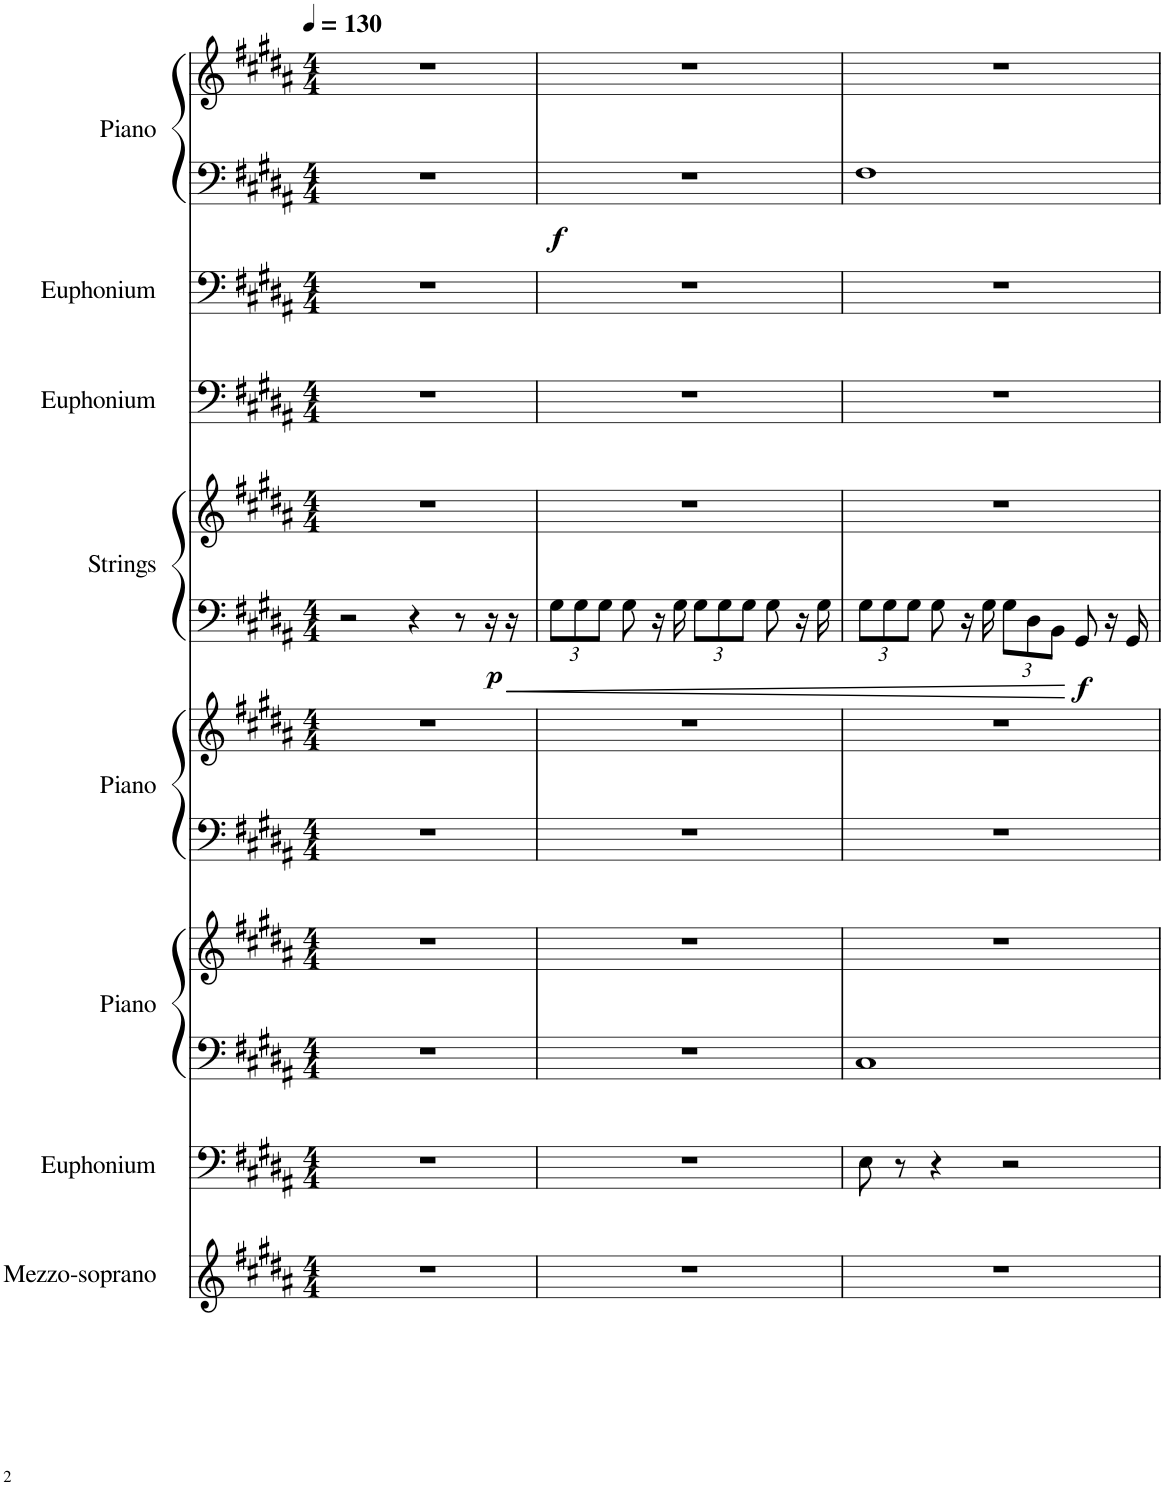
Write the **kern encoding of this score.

**kern	**kern	**kern	**kern	**kern	**kern	**kern	**kern	**dynam	**kern	**kern	**kern	**kern	**dynam
*part8	*part7	*part6	*part6	*part5	*part5	*part4	*part4	*part4	*part3	*part2	*part1	*part1	*part1
*staff12	*staff11	*staff10	*staff9	*staff8	*staff7	*staff6	*staff5	*staff5/6	*staff4	*staff3	*staff2	*staff1	*staff1/2
*I"Mezzo-soprano	*I"Euphonium	*I"Piano	*	*I"Piano	*	*I"Strings	*	*	*I"Euphonium	*I"Euphonium	*I"Piano	*	*
*I'Mzs.	*I'Euph.	*I'Pno.	*	*I'Pno.	*	*I'Str.	*	*	*I'Euph.	*I'Euph.	*I'Pno.	*	*
*clefG2	*clefF4	*clefF4	*clefG2	*clefF4	*clefG2	*clefF4	*clefG2	*	*clefF4	*clefF4	*clefF4	*clefG2	*
*k[f#c#g#d#a#]	*k[f#c#g#d#a#]	*k[f#c#g#d#a#]	*k[f#c#g#d#a#]	*k[f#c#g#d#a#]	*k[f#c#g#d#a#]	*k[f#c#g#d#a#]	*k[f#c#g#d#a#]	*	*k[f#c#g#d#a#]	*k[f#c#g#d#a#]	*k[f#c#g#d#a#]	*k[f#c#g#d#a#]	*
*M4/4	*M4/4	*M4/4	*M4/4	*M4/4	*M4/4	*M4/4	*M4/4	*	*M4/4	*M4/4	*M4/4	*M4/4	*
*MM130	*MM130	*MM130	*MM130	*MM130	*MM130	*MM130	*MM130	*	*MM130	*MM130	*MM130	*MM130	*
=1	=1	=1	=1	=1	=1	=1	=1	=1	=1	=1	=1	=1	=1
1r	1r	1r	1r	1r	1r	2r	1r	.	1r	1r	1r	1r	.
.	.	.	.	.	.	4r	.	.	.	.	.	.	.
.	.	.	.	.	.	8r	.	.	.	.	.	.	.
!	!	!	!	!	!	!	!	!LO:DY:b=2	!	!	!	!	!
.	.	.	.	.	.	16r	.	p	.	.	.	.	.
.	.	.	.	.	.	16r	.	.	.	.	.	.	.
=2	=2	=2	=2	=2	=2	=2	=2	=2	=2	=2	=2	=2	=2
*	*	*	*	*	*	*Xbrackettup	*	*	*	*	*	*	*
!	!	!	!	!	!	!	!	!	!	!	!	!	!LO:DY:b=2
1r	1r	1r	1r	1r	1r	12G#\L	1r	.	1r	1r	1r	1r	f
.	.	.	.	.	.	12G#\	.	.	.	.	.	.	.
.	.	.	.	.	.	12G#\J	.	.	.	.	.	.	.
.	.	.	.	.	.	8G#\	.	.	.	.	.	.	.
.	.	.	.	.	.	16r	.	.	.	.	.	.	.
.	.	.	.	.	.	16G#\	.	.	.	.	.	.	.
.	.	.	.	.	.	12G#\L	.	.	.	.	.	.	.
.	.	.	.	.	.	12G#\	.	.	.	.	.	.	.
.	.	.	.	.	.	12G#\J	.	.	.	.	.	.	.
.	.	.	.	.	.	8G#\	.	.	.	.	.	.	.
.	.	.	.	.	.	16r	.	.	.	.	.	.	.
.	.	.	.	.	.	16G#\	.	.	.	.	.	.	.
=3	=3	=3	=3	=3	=3	=3	=3	=3	=3	=3	=3	=3	=3
1r	8E\	1C#	1r	1r	1r	12G#\L	1r	.	1r	1r	1F#	1r	.
.	.	.	.	.	.	12G#\	.	.	.	.	.	.	.
.	8r	.	.	.	.	.	.	.	.	.	.	.	.
.	.	.	.	.	.	12G#\J	.	.	.	.	.	.	.
.	4r	.	.	.	.	8G#\	.	.	.	.	.	.	.
.	.	.	.	.	.	16r	.	.	.	.	.	.	.
.	.	.	.	.	.	16G#\	.	.	.	.	.	.	.
.	2r	.	.	.	.	12G#\L	.	.	.	.	.	.	.
.	.	.	.	.	.	12D#\	.	.	.	.	.	.	.
.	.	.	.	.	.	12BB\J	.	.	.	.	.	.	.
!	!	!	!	!	!	!	!	!LO:DY:b=2	!	!	!	!	!
.	.	.	.	.	.	8GG#/	.	f	.	.	.	.	.
.	.	.	.	.	.	16r	.	.	.	.	.	.	.
.	.	.	.	.	.	16GG#/	.	.	.	.	.	.	.
=	=	=	=	=	=	=	=	=	=	=	=	=	=
*-	*-	*-	*-	*-	*-	*-	*-	*-	*-	*-	*-	*-	*-
